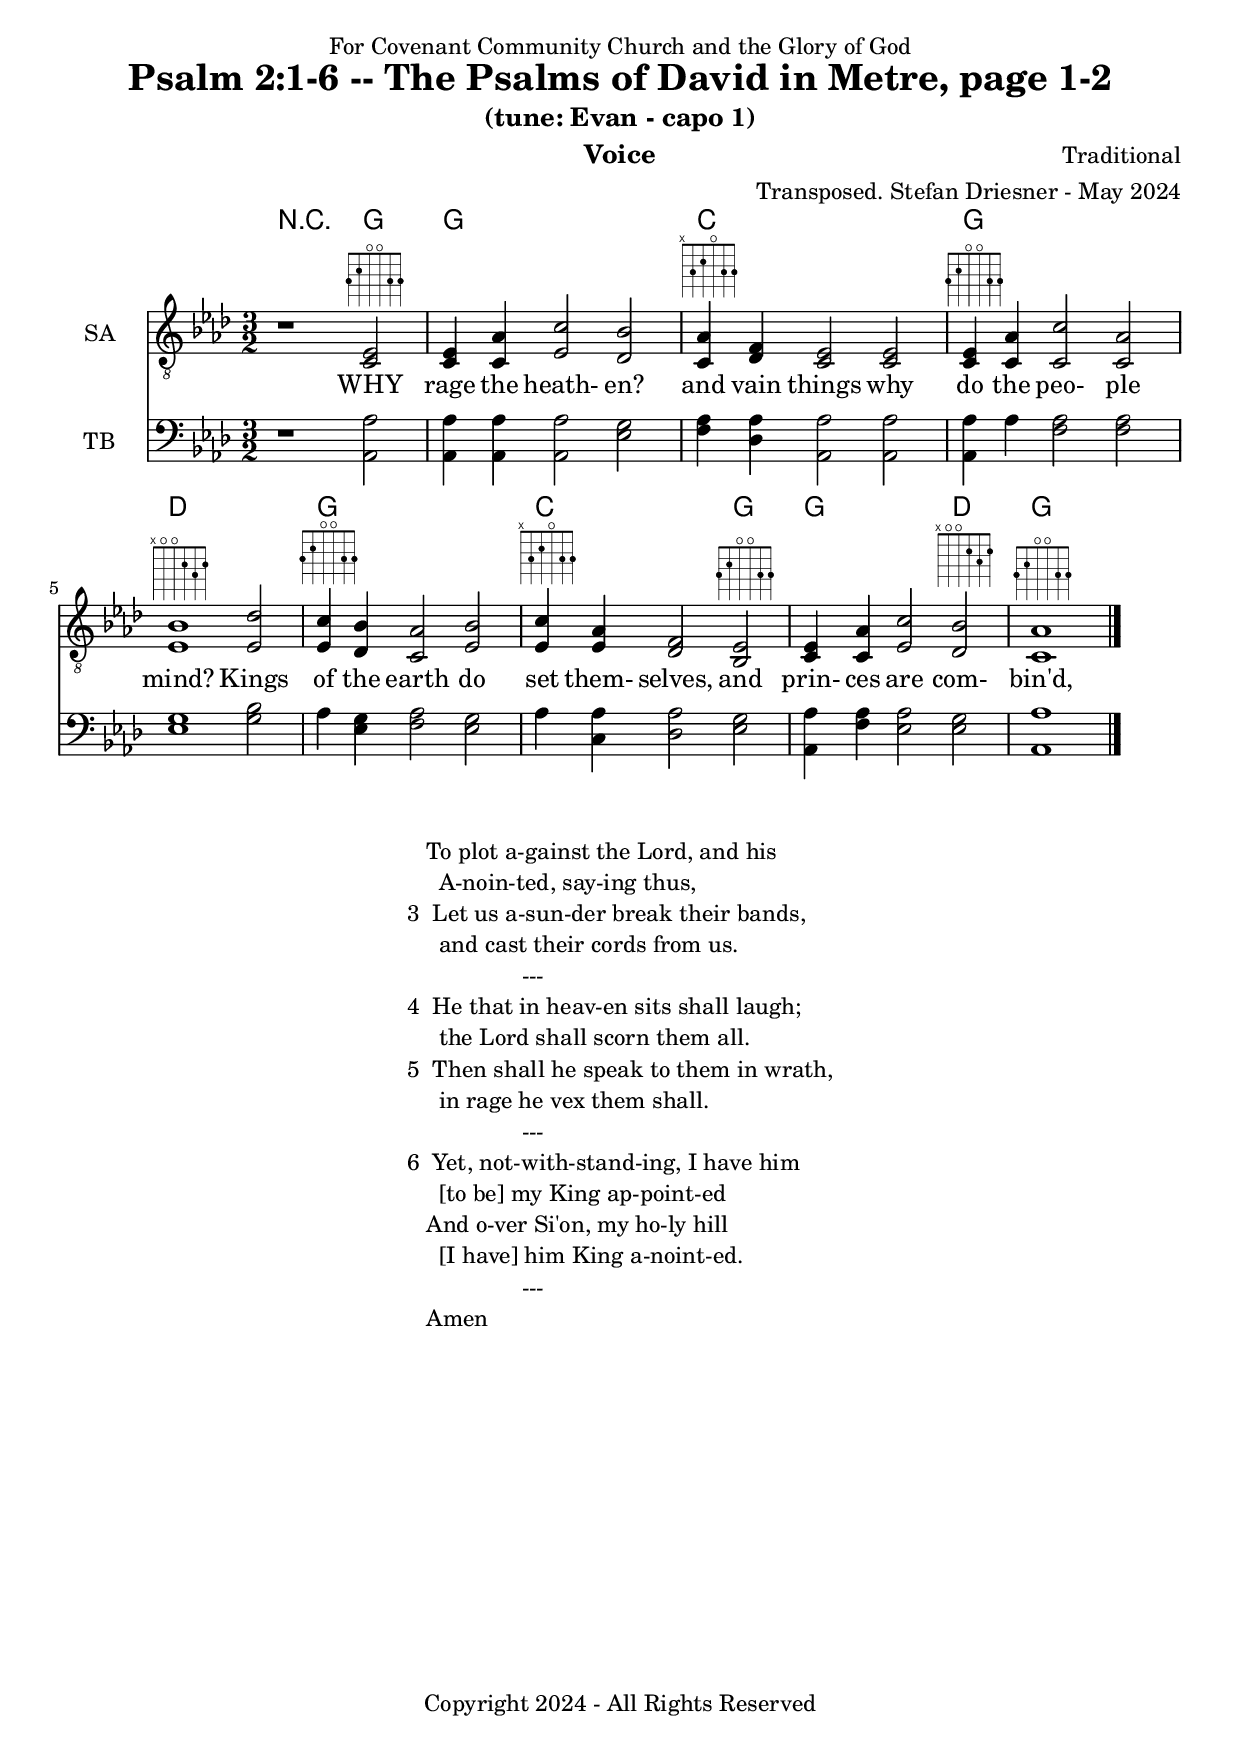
\version "2.24.1"
\language "english"

% force .mid extension for MIDI file output
#(ly:set-option 'midi-extension "mid")

\header {
  dedication = "For Covenant Community Church and the Glory of God"
  title = "Psalm 2:1-6 -- The Psalms of David in Metre, page 1-2"
  subtitle = "(tune: Evan - capo 1)"
  instrument = "Voice"
  composer = "Traditional"
  arranger = "Transposed. Stefan Driesner - May 2024"
  meter = ""
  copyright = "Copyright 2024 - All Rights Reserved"
}

global = {
  \key af \major
  \numericTimeSignature
  \time 3/2
}

versesVoice = \lyricmode {
  % Verse 1
  WHY rage the heath- en? and vain things
  why do the peo- ple mind?
  Kings of the earth do set them- selves,
  and prin- ces are com- bin'd,
}

SAVoice = \relative c {
  \global
  \dynamicUp
  % Music follows here.
  {
    r1                               <ef  c  >2^\markup { \fret-diagram "6-3;5-2;4-o;3-o;2-3;1-3;" } |
    % Verse 1
    <c   ef >4 <c   af'>4 <ef  c'>2  <df  bf'>2 | < c  af'>4^\markup { \fret-diagram "6-x;5-3;4-2;3-o;2-3;1-3;" } <df   f >4 < c  ef >2  < c  ef >2 |
    <c   ef >4^\markup { \fret-diagram "6-3;5-2;4-o;3-o;2-3;1-3;" } <c   af'>4 <c   c'>2  < c  af'>2 | <ef  bf'>1^\markup { \fret-diagram "6-x;5-o;4-o;3-2;2-3;1-2;" }                        <ef  df'>2 |
    <ef  c '>4^\markup { \fret-diagram "6-3;5-2;4-o;3-o;2-3;1-3;" } <df  bf'>4 <c  af'>2  <ef  bf'>2 | <ef  c '>4^\markup { \fret-diagram "6-x;5-3;4-2;3-o;2-3;1-3;" } <ef  af >4 <df   f >2  <bf  ef >2^\markup { \fret-diagram "6-3;5-2;4-o;3-o;2-3;1-3;" } |
    <c   ef >4 <c   af'>4 <ef c '>2  <df  bf'>2^\markup { \fret-diagram "6-x;5-o;4-o;3-2;2-3;1-2;" } | <c   af'>1^\markup { \fret-diagram "6-3;5-2;4-o;3-o;2-3;1-3;" }                             \bar "|."
  }
}

TBVoice = \relative c {
  \global
  \dynamicUp
  % Music follows here.
  {
    r1                                <af  af'>2 |
    % Verse 1
    <af  af'>4 <af  af'>4 <af  af'>2  <ef' g  >2 | <f   af >4 <df  af'>4 <af  af'>2 <af  af'>2 |
    <af  af'>4 <    af'>4 <f   af >2  <f   af >2 | <ef  g  >1                       <g   bf >2 |
    <    af >4 <ef  g  >4 <f   af >2  <ef  g  >2 | <    af >4 <c , af'>4 <df  af'>2 <ef  g  >2 |
    <af, af'>4 <f ' af >4 <ef  af >2  <ef  g  >2 | <af, af'>1                          \bar "|."
  }
}

Chords = \new ChordNames {
  \chordmode {
    r1 <g>2 <g>1. <c>1. <g>1. <d>1. <g>1. <c>1 <g>2 <g>1 <d>2 <g>1.
  }
}

SAVoicePart = \new Staff \with {
  instrumentName = "SA"
  midiInstrument = "Voice Oohs"
} { \clef "treble_8" \SAVoice }
\addlyrics { \versesVoice }

TBVoicePart = \new Staff \with {
  instrumentName = "TB"
  midiInstrument = "Voice Oohs"
} { \clef bass \TBVoice }

\score {
  <<
    \Chords
    \SAVoicePart
    \TBVoicePart
  >>
  \layout { }
  \midi {
    \context {
      \Score
      tempoWholesPerMinute = #(ly:make-moment 100 2)
    }
  }
}

\markup {
  \fill-line {
    {
      \column {
        \left-align {
  	  "   To plot a-gainst the Lord, and his"
	  "     A-noin-ted, say-ing thus,"
	  "3  Let us a-sun-der break their bands,"
	  "     and cast their cords from us."
	  "                  ---"
	  "4  He that in heav-en sits shall laugh;"
	  "     the Lord shall scorn them all."
  	  "5  Then shall he speak to them in wrath,"
	  "     in rage he vex them shall."
	  "                  ---"
	  "6  Yet, not-with-stand-ing, I have him"
	  "     [to be] my King ap-point-ed"
	  "   And o-ver Si'on, my ho-ly hill"
	  "     [I have] him King a-noint-ed."
	  "                  ---"
	  "   Amen"
        }
      }
    }
  }
}